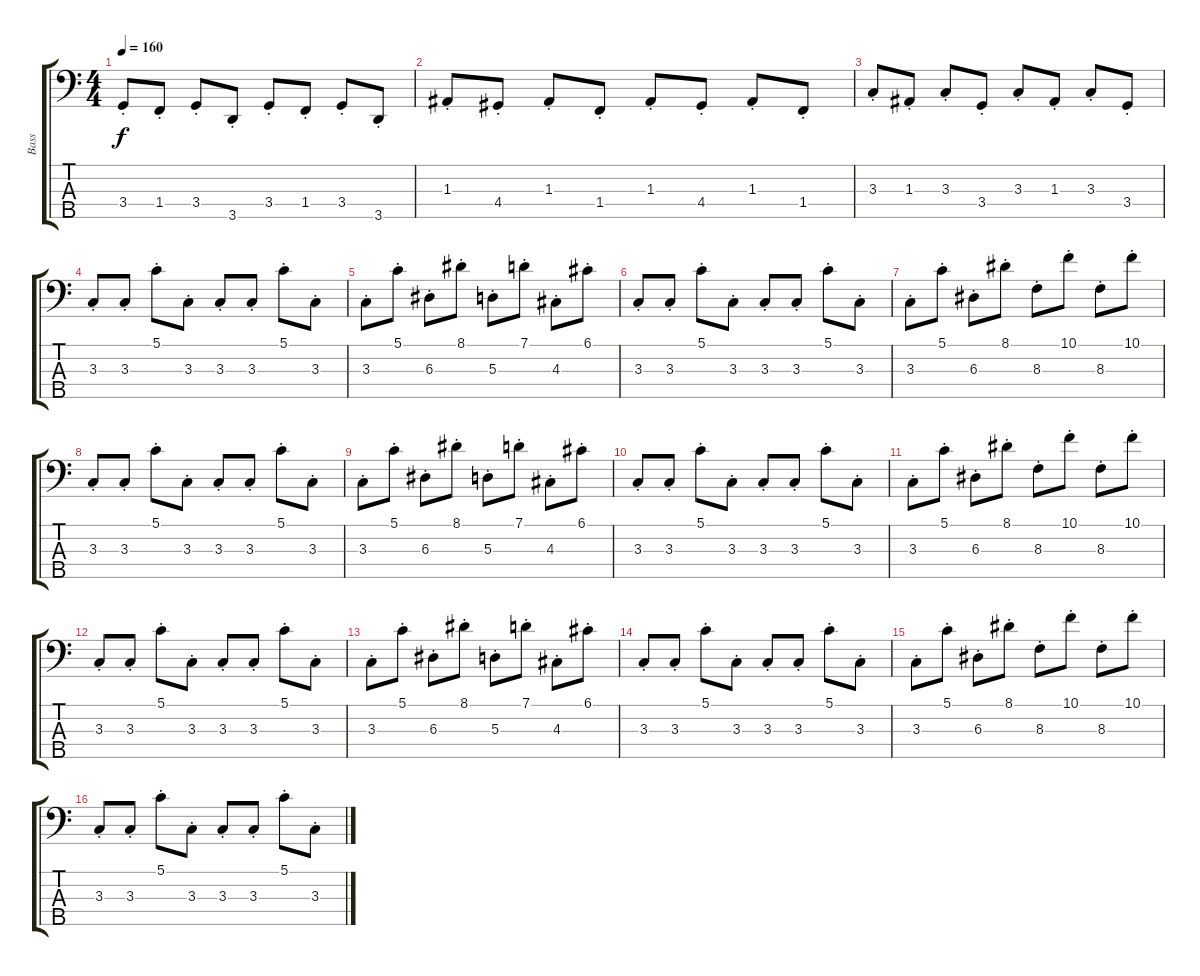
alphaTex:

\track ("Bass" "Bass") {instrument electricbassfinger}
\staff {score tabs}
\tuning (G2 D2 A1 E1 B0) {hide}
\ts (4 4)
\tempo 160
\clef f4
\ks c
3.4{st}.8{dy f} 1.4{st}.8 3.4{st}.8 3.5{st}.8 3.4{st}.8 1.4{st}.8 3.4{st}.8 3.5{st}.8 |
1.3{st}.8 4.4{st}.8 1.3{st}.8 1.4{st}.8 1.3{st}.8 4.4{st}.8 1.3{st}.8 1.4{st}.8 |
3.3{st}.8 1.3{st}.8 3.3{st}.8 3.4{st}.8 3.3{st}.8 1.3{st}.8 3.3{st}.8 3.4{st}.8 |
3.3{st}.8 3.3{st}.8 5.1{st}.8 3.3{st}.8 3.3{st}.8 3.3{st}.8 5.1{st}.8 3.3{st}.8 |
3.3{st}.8 5.1{st}.8 6.3{st}.8 8.1{st}.8 5.3{st}.8 7.1{st}.8 4.3{st}.8 6.1{st}.8 |
3.3{st}.8 3.3{st}.8 5.1{st}.8 3.3{st}.8 3.3{st}.8 3.3{st}.8 5.1{st}.8 3.3{st}.8 |
3.3{st}.8 5.1{st}.8 6.3{st}.8 8.1{st}.8 8.3{st}.8 10.1{st}.8 8.3{st}.8 10.1{st}.8 |
3.3{st}.8 3.3{st}.8 5.1{st}.8 3.3{st}.8 3.3{st}.8 3.3{st}.8 5.1{st}.8 3.3{st}.8 |
3.3{st}.8 5.1{st}.8 6.3{st}.8 8.1{st}.8 5.3{st}.8 7.1{st}.8 4.3{st}.8 6.1{st}.8 |
3.3{st}.8 3.3{st}.8 5.1{st}.8 3.3{st}.8 3.3{st}.8 3.3{st}.8 5.1{st}.8 3.3{st}.8 |
3.3{st}.8 5.1{st}.8 6.3{st}.8 8.1{st}.8 8.3{st}.8 10.1{st}.8 8.3{st}.8 10.1{st}.8 |
3.3{st}.8 3.3{st}.8 5.1{st}.8 3.3{st}.8 3.3{st}.8 3.3{st}.8 5.1{st}.8 3.3{st}.8 |
3.3{st}.8 5.1{st}.8 6.3{st}.8 8.1{st}.8 5.3{st}.8 7.1{st}.8 4.3{st}.8 6.1{st}.8 |
3.3{st}.8 3.3{st}.8 5.1{st}.8 3.3{st}.8 3.3{st}.8 3.3{st}.8 5.1{st}.8 3.3{st}.8 |
3.3{st}.8 5.1{st}.8 6.3{st}.8 8.1{st}.8 8.3{st}.8 10.1{st}.8 8.3{st}.8 10.1{st}.8 |
3.3{st}.8 3.3{st}.8 5.1{st}.8 3.3{st}.8 3.3{st}.8 3.3{st}.8 5.1{st}.8 3.3{st}.8
